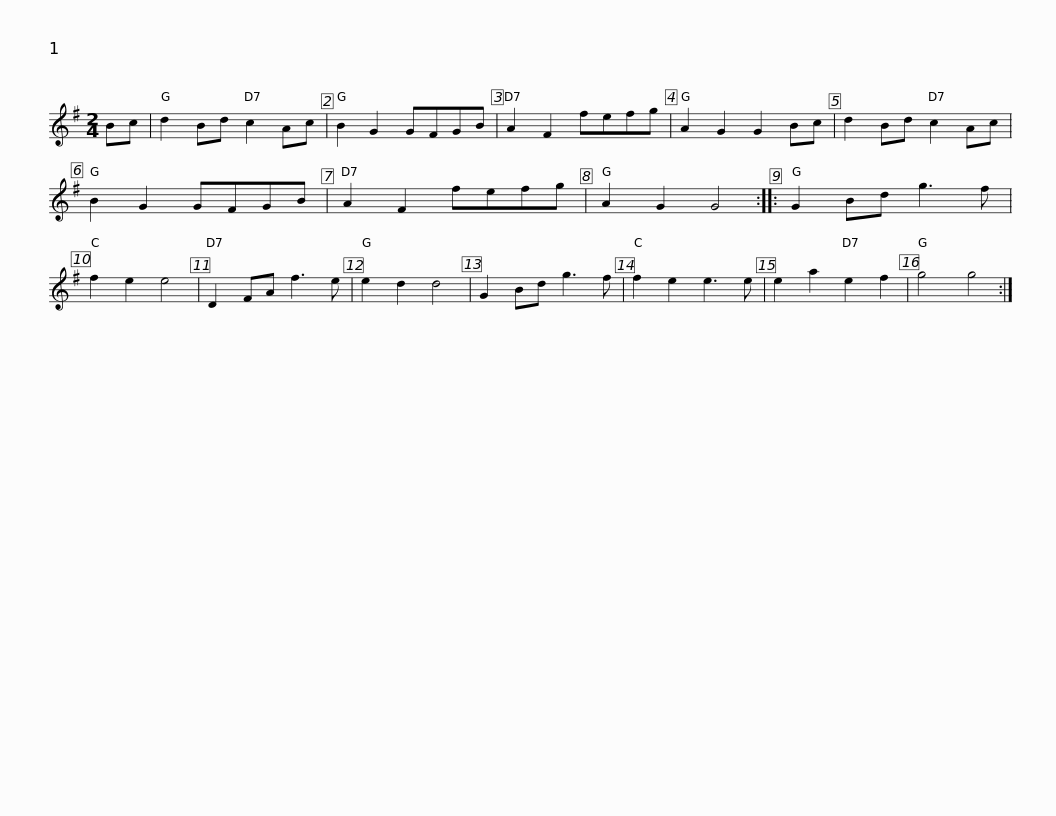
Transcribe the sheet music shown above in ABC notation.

X:1
L:1/8
M:2/4
I:linebreak $
K:G
V:1 treble
V:1
 Bc | d2 Bd c2 Ac | B2 G2 GFGB | A2 F2 fefg | A2 G2 G2 Bc | %5
 d2 Bd c2 Ac | B2 G2 GFGB | A2 F2 fefg |$ A2 G2 G4 :: G2 Bd g3 f | %10
 f2 e2 e4 | D2 FA f3 e | e2 d2 d4 | G2 Bd g3 f | f2 e2 e3 e | %15
 e2 a2 e2 f2 | g4 g4 :| %17
